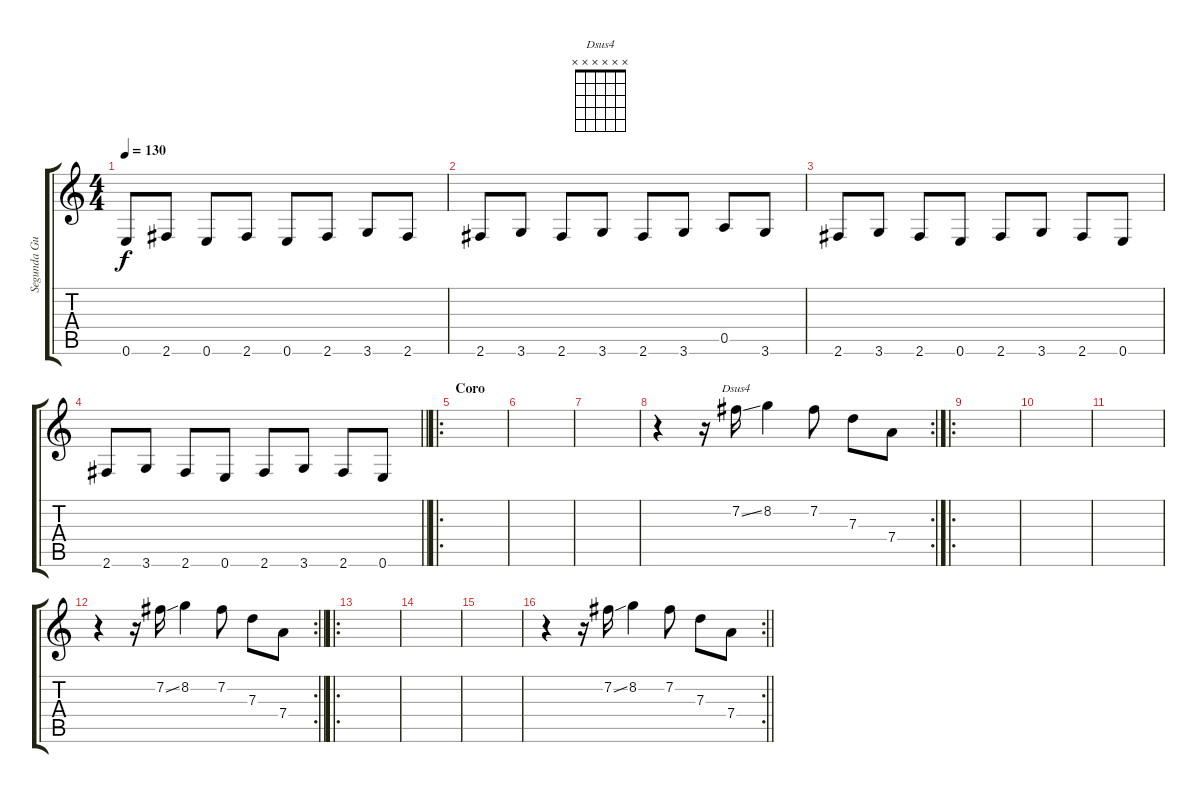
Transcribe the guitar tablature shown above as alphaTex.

\track ("Segunda Guitarra" "Segunda Gu") {instrument electricguitarclean}
\staff {score tabs}
\tuning (E4 B3 G3 D3 A2 E2) {hide}
\chord ("Dsus4" x x x x x x)
\ts (4 4)
\tempo 130
\clef g2
\ks c
0.6.8{dy f} 2.6.8 0.6.8 2.6.8 0.6.8 2.6.8 3.6.8 2.6.8 |
2.6.8 3.6.8 2.6.8 3.6.8 2.6.8 3.6.8 0.5.8 3.6.8 |
2.6.8 3.6.8 2.6.8 0.6.8 2.6.8 3.6.8 2.6.8 0.6.8 |
\barLineRight lightlight
2.6.8 3.6.8 2.6.8 0.6.8 2.6.8 3.6.8 2.6.8 0.6.8 |
\ro
\section ("" "Coro")
|
|
|
\rc 2
r.4 r.16 7.2{ss}.16{ch "Dsus4"} 8.2.4 7.2.8 7.3.8 7.4.8 |
\ro
|
|
|
\rc 2
\barLineRight lightlight
r.4 r.16 7.2{ss}.16 8.2.4 7.2.8 7.3.8 7.4.8 |
\ro
|
|
|
\rc 2
\barLineRight lightlight
r.4 r.16 7.2{ss}.16 8.2.4 7.2.8 7.3.8 7.4.8
